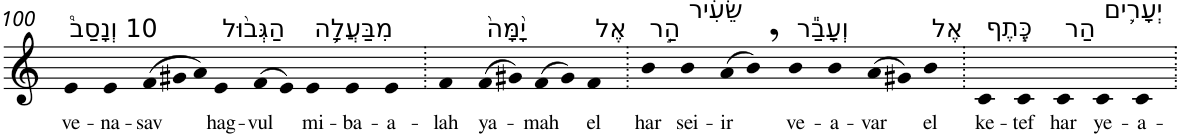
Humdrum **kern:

**kern	**text
*part1	*part1
*staff1	*staff1
*I"Piano	*
*I'Pno	*
!!LO:PB:g=z
*clefG2	*
*k[]	*
=100	=100
!LO:TX:a:t=10 וְנָסַב֩	!
!	!LO:LY:b
4e	ve-
!	!LO:LY:b
4e	-na-
*Xtuplet	*
!	!LO:LY:b
(>12f	-sav
12g#X	.
12a)	.
!LO:TX:a:t=הַגְּב֨וּל	!
!	!LO:LY:b
4e	hag-
!	!LO:LY:b
(>8f	-vul
8e)	.
!LO:TX:a:t=מִבַּעֲלָ֥ה	!
!	!LO:LY:b
4e	mi-
!	!LO:LY:b
4e	-ba-
!	!LO:LY:b
4e	-a-
=101.	=101.
!	!LO:LY:b
4f	-lah
!LO:TX:a:t=יָ֙מָּה֙	!
!	!LO:LY:b
(>8f	ya-
8g#X)	.
!	!LO:LY:b
(>8f	-mah
8g#)	.
!LO:TX:a:t=אֶל	!
!	!LO:LY:b
4f	el
=102.	=102.
!LO:TX:a:t=הַ֣ר	!
!	!LO:LY:b
4b	har
!LO:TX:a:t=שֵׂעִ֔יר	!
!	!LO:LY:b
4b	sei-
!	!LO:LY:b
(>8a	-ir
8b,)	.
!LO:TX:a:t=וְעָבַ֕ר	!
!	!LO:LY:b
4b	ve-
!	!LO:LY:b
4b	-a-
!	!LO:LY:b
(>8a	-var
8g#X)	.
!LO:TX:a:t=אֶל	!
!	!LO:LY:b
4b	el
=103.	=103.
!LO:TX:a:t=כֶּ֧תֶף	!
!	!LO:LY:b
4c	ke-
!	!LO:LY:b
4c	-tef
!LO:TX:a:t=הַר	!
!	!LO:LY:b
4c	har
!LO:TX:a:t=יְעָרִ֛ים	!
!	!LO:LY:b
4c	ye-
!	!LO:LY:b
4c	-a-
=.	=.
*-	*-
